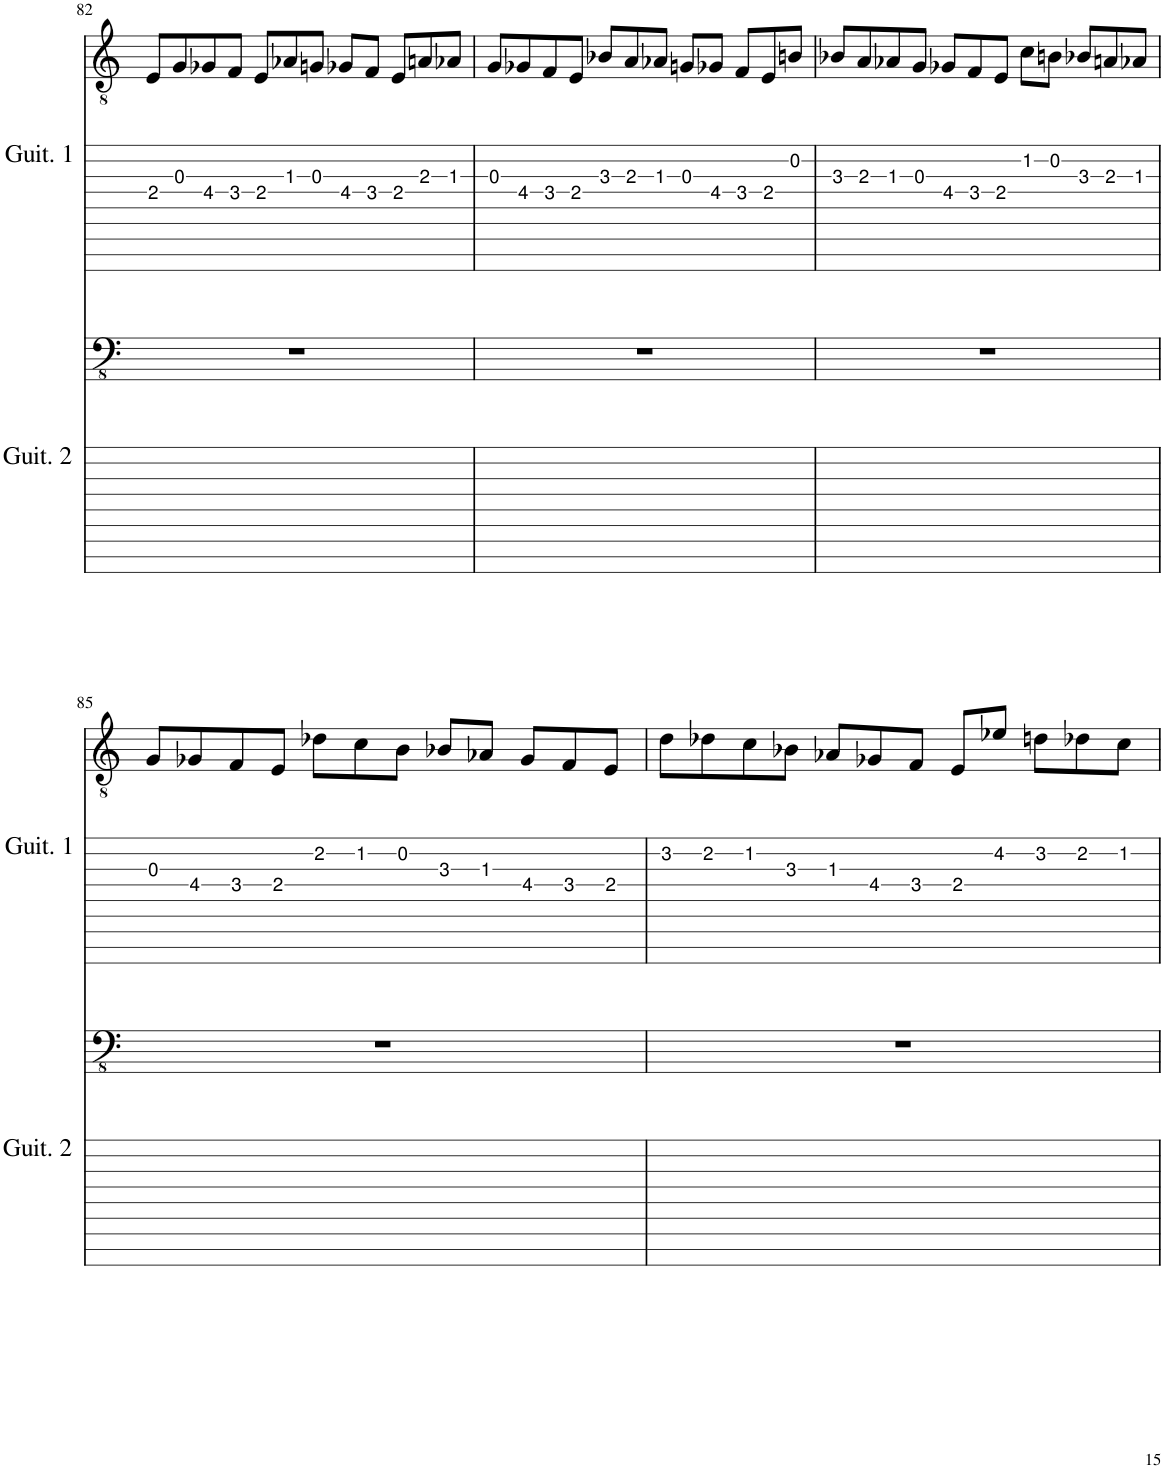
**kern	**kern	**kern	**kern
*part2	*part2	*part1	*part1
*staff4	*staff3	*staff2	*staff1
*I"Guitar 2	*	*I"Guitar 1	*
*I'Guit. 2	*	*I'Guit. 1	*
!!LO:PB:g=z
*	*clefFv4	*	*clefGv2
*k[]	*k[]	*k[]	*k[]
*M12/8	*M12/8	*M12/8	*M12/8
=82	=82	=82	=82
1.r	1.r	8EL	8E/L
.	.	8G	8G/
.	.	8G-J	8G-X/
.	.	8FL	8F/J
.	.	8E	8E/L
.	.	8A-J	8A-X/
.	.	8GL	8Gn/J
.	.	8G-	8G-X/L
.	.	8FJ	8F/J
.	.	8EL	8E/L
.	.	8A	8An/
.	.	8A-J	8A-X/J
=83	=83	=83	=83
1.r	1.r	8GL	8G/L
.	.	8G-	8G-X/
.	.	8FJ	8F/
.	.	8EL	8E/J
.	.	8B-	8B-X/L
.	.	8AJ	8A/
.	.	8A-L	8A-X/J
.	.	8G	8Gn/L
.	.	8G-J	8G-X/J
.	.	8FL	8F/L
.	.	8E	8E/
.	.	8BJ	8Bn/J
=84	=84	=84	=84
1.r	1.r	8B-L	8B-X/L
.	.	8A	8A/
.	.	8A-J	8A-X/
.	.	8GL	8G/J
.	.	8G-	8G-X/L
.	.	8FJ	8F/
.	.	8EL	8E/J
.	.	8c	8c\L
.	.	8BJ	8Bn\J
.	.	8B-L	8B-X/L
.	.	8A	8An/
.	.	8A-J	8A-X/J
!!LO:LB:g=z
=85	=85	=85	=85
1.r	1.r	8GL	8G/L
.	.	8G-	8G-X/
.	.	8FJ	8F/
.	.	8EL	8E/J
.	.	8d-	8d-X\L
.	.	8cJ	8c\
.	.	8BL	8B\J
.	.	8B-	8B-X/L
.	.	8A-J	8A-X/J
.	.	8G-L	8G-/L
.	.	8F	8F/
.	.	8EJ	8E/J
=86	=86	=86	=86
1.r	1.r	8dL	8d\L
.	.	8d-	8d-X\
.	.	8cJ	8c\
.	.	8B-L	8B-X\J
.	.	8A-	8A-X/L
.	.	8G-J	8G-X/
.	.	8FL	8F/J
.	.	8E	8E/L
.	.	8e-J	8e-X/J
.	.	8dL	8dn\L
.	.	8d-	8d-X\
.	.	8cJ	8c\J
=	=	=	=
*-	*-	*-	*-
